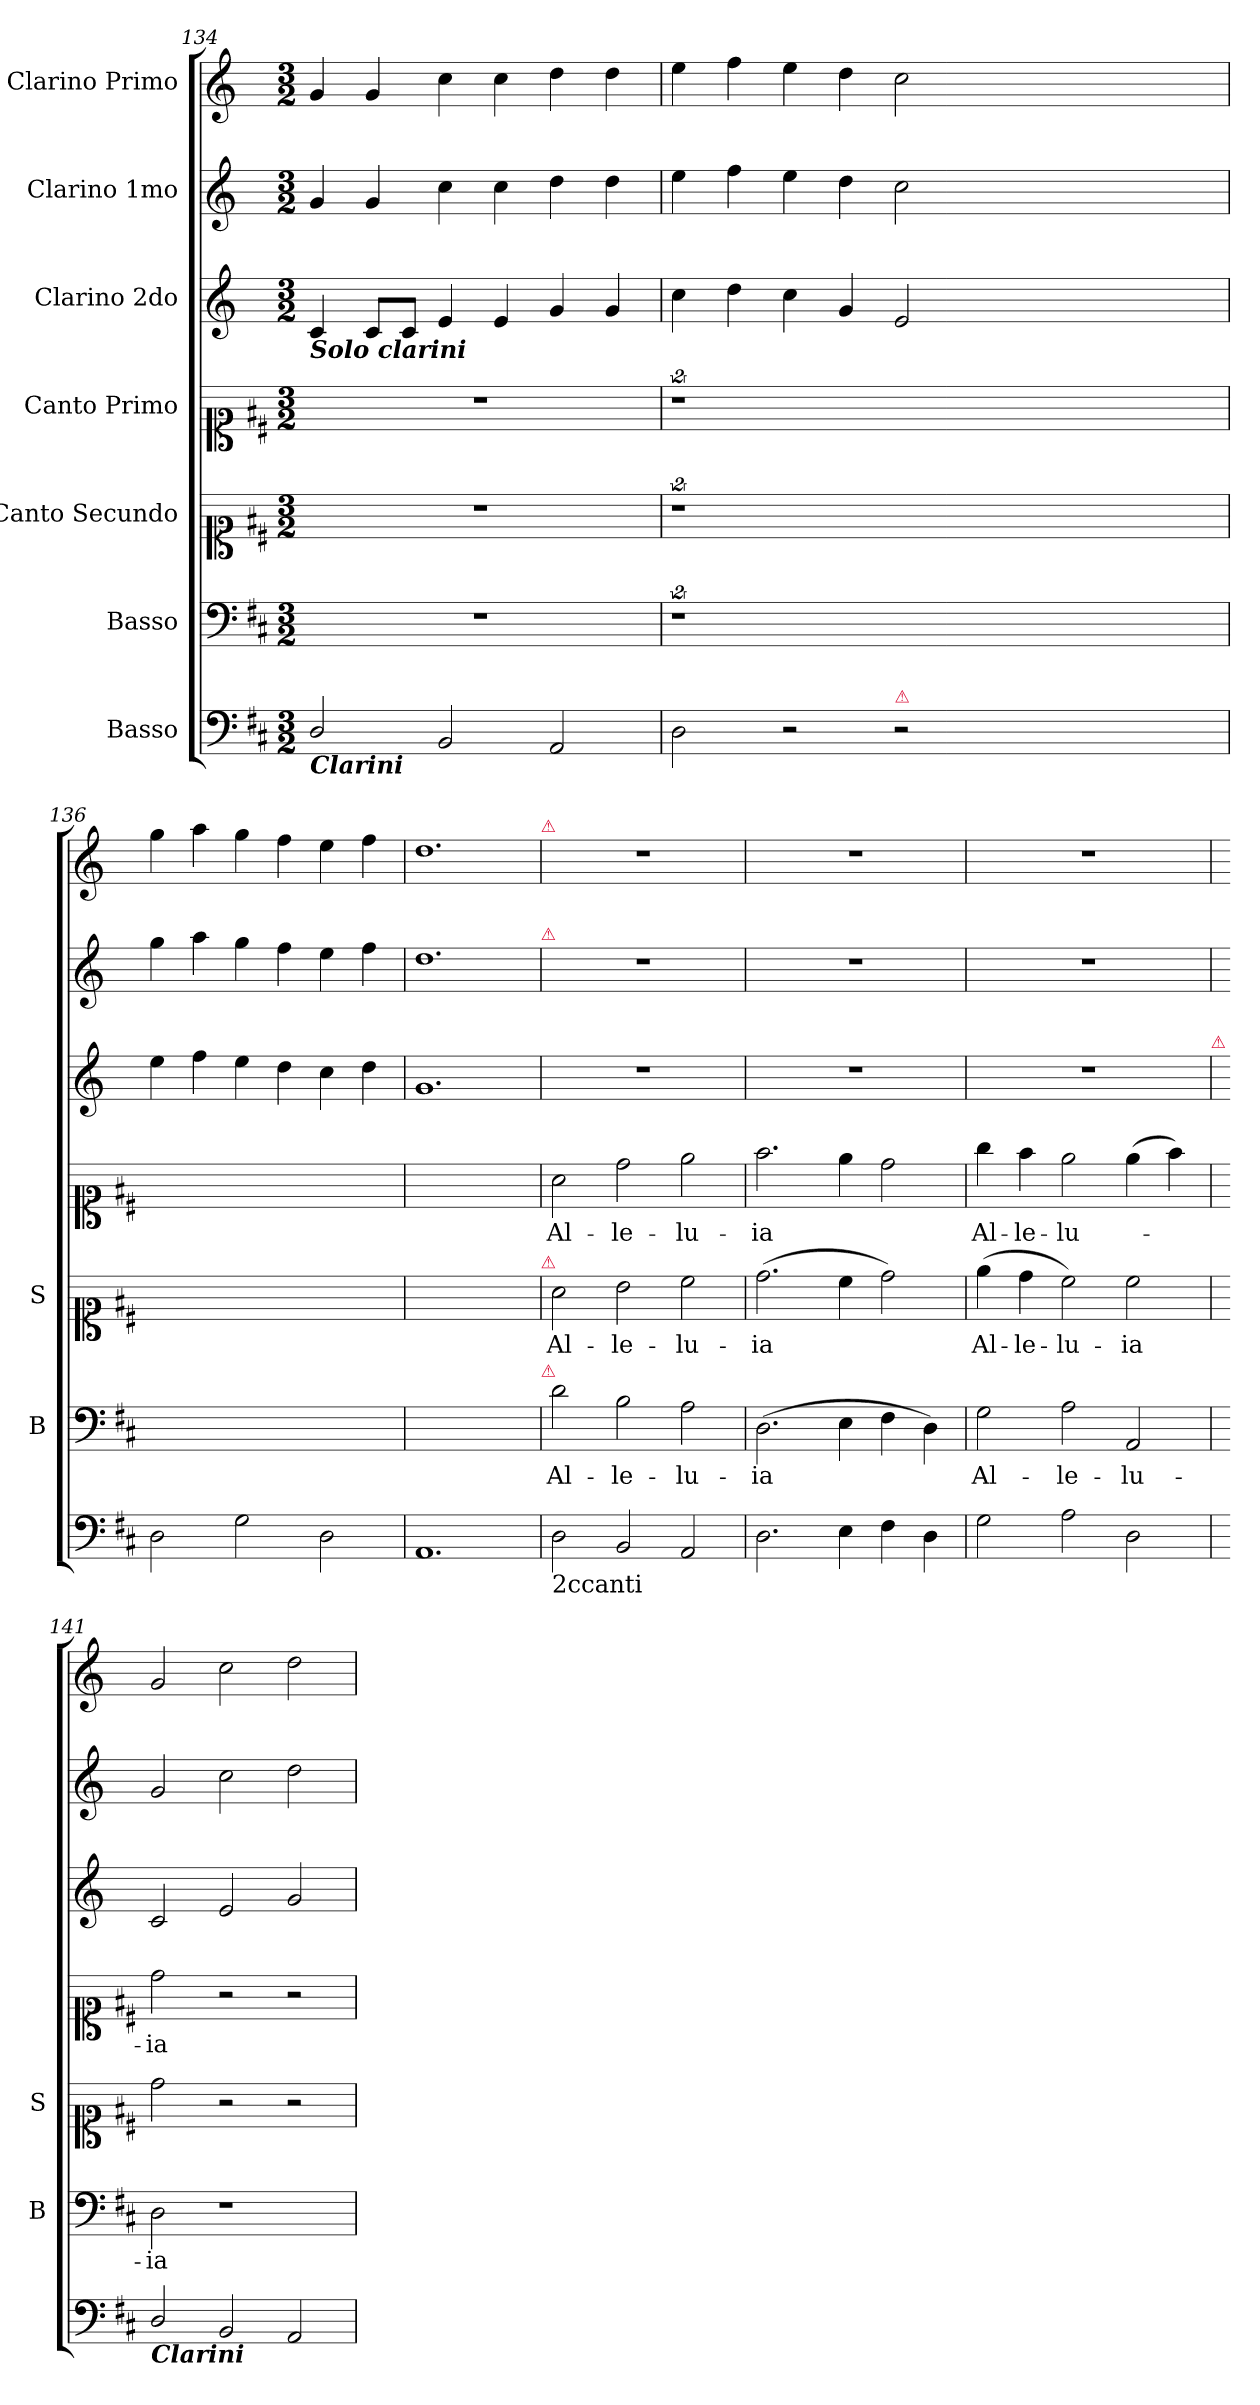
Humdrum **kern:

**kern	**kern	**text	**kern	**text	**kern	**text	**kern	**kern	**kern
*part7	*part6	*part6	*part5	*part5	*part4	*part4	*part3	*part2	*part1
*staff7	*staff6	*staff6	*staff5	*staff5	*staff4	*staff4	*staff3	*staff2	*staff1
*I"Basso	*I"Basso	*	*I"Canto Secundo	*	*I"Canto Primo	*	*I"Clarino 2do	*I"Clarino 1mo	*I"Clarino Primo
*	*I'B	*	*I'S	*	*	*	*	*	*
*clefF4	*clefF4	*	*clefC1	*	*clefC1	*	*clefG2	*clefG2	*clefG2
*	*	*	*	*	*	*	*ITrd-1c-2	*ITrd-1c-2	*ITrd-1c-2
*k[f#c#]	*k[f#c#]	*	*k[f#c#]	*	*k[f#c#]	*	*k[f#c#]	*k[f#c#]	*k[f#c#]
*M3/2	*M3/2	*	*M3/2	*	*M3/2	*	*M3/2	*M3/2	*M3/2
=134	=134	=134	=134	=134	=134	=134	=134	=134	=134
!	!	!	!	!	!	!	!LO:TX:b:Bi:t=Solo clarini	!	!
!LO:TX:b:Bi:t=Clarini	!	!	!	!	!	!	!	!	!
2D/	1.r	.	1.r	.	1.r	.	4d/	4a/	4a/
.	.	.	.	.	.	.	8d/L	4a/	4a/
.	.	.	.	.	.	.	8d/J	.	.
2BB/	.	.	.	.	.	.	4f#/	4dd\	4dd\
.	.	.	.	.	.	.	4f#/	4dd\	4dd\
2AA/	.	.	.	.	.	.	4a/	4ee\	4ee\
.	.	.	.	.	.	.	4a/	4ee\	4ee\
=135	=135	=135	=135	=135	=135	=135	=135	=135	=135
2D\	2%9r	.	2%9r	.	2%9r	.	4dd\	4ff#\	4ff#\
.	.	.	.	.	.	.	4ee\	4gg\	4gg\
2r	.	.	.	.	.	.	4dd\	4ff#\	4ff#\
.	.	.	.	.	.	.	4a/	4ee\	4ee\
!LO:TX:a:color=crimson:t=⚠	!	!	!	!	!	!	!	!	!
2r	.	.	.	.	.	.	2f#/	2dd\	2dd\
0.ryy	.	.	.	.	.	.	0.ryy	0.ryy	0.ryy
=136	=136	=136	=136	=136	=136	=136	=136	=136	=136
2D\	1.ryy	.	1.ryy	.	1.ryy	.	4ff#\	4aa\	4aa\
.	.	.	.	.	.	.	4gg\	4bb\	4bb\
2G\	.	.	.	.	.	.	4ff#\	4aa\	4aa\
.	.	.	.	.	.	.	4ee\	4gg\	4gg\
2D\	.	.	.	.	.	.	4dd\	4ff#\	4ff#\
.	.	.	.	.	.	.	4ee\	4gg\	4gg\
=137	=137	=137	=137	=137	=137	=137	=137	=137	=137
1.AA	1.ryy	.	1.ryy	.	1.ryy	.	1.a	1.ee	1.ee
!	!	!	!	!	!	!	!	!	!LO:TX:a:color=crimson:t=⚠
!	!	!	!	!	!	!	!	!LO:TX:a:color=crimson:t=⚠	!
!	!	!	!LO:TX:a:color=crimson:t=⚠	!	!	!	!	!	!
!	!LO:TX:a:color=crimson:t=⚠	!	!	!	!	!	!	!	!
=138	=138	=138	=138	=138	=138	=138	=138	=138	=138
!LO:TX:b:t=2ccanti	!	!	!	!	!	!	!	!	!
2D\	2d\	Al-	2a\	Al-	2a\	Al-	1.r	1.r	1.r
2BB/	2B\	-le-	2b\	-le-	2dd\	-le-	.	.	.
2AA/	2A\	-lu-	2cc#\	-lu-	2ee\	-lu-	.	.	.
=139	=139	=139	=139	=139	=139	=139	=139	=139	=139
2.D\	(>2.D\	-ia	(>2.dd\	-ia	2.ff#\	-ia	1.r	1.r	1.r
4E\	4E\	.	4cc#\	.	4ee\	.	.	.	.
4F#\	4F#\	.	2dd\)	.	2dd\	.	.	.	.
4D\	4D\)	.	.	.	.	.	.	.	.
=140	=140	=140	=140	=140	=140	=140	=140	=140	=140
2G\	2G\	Al-	(>4ee\	Al-	4gg\	Al-	1.r	1.r	1.r
.	.	.	4dd\	-le-	4ff#\	-le-	.	.	.
2A\	2A\	-le-	2cc#\)	-lu-	2ee\	-lu-	.	.	.
2D\	2AA/	-lu-	2cc#\	-ia	(>4ee\	.	.	.	.
.	.	.	.	.	4ff#\)	.	.	.	.
!	!	!	!	!	!	!	!LO:TX:a:color=crimson:t=⚠	!	!
=141	=141	=141	=141	=141	=141	=141	=141	=141	=141
!LO:TX:b:Bi:t=Clarini	!	!	!	!	!	!	!	!	!
2D/	2D\	-ia	2dd\	.	2dd\	-ia	2d/	2a/	2a/
2BB/	1r	.	2r	.	2r	.	2f#/	2dd\	2dd\
2AA/	.	.	2r	.	2r	.	2a/	2ee\	2ee\
=	=	=	=	=	=	=	=	=	=
*-	*-	*-	*-	*-	*-	*-	*-	*-	*-
